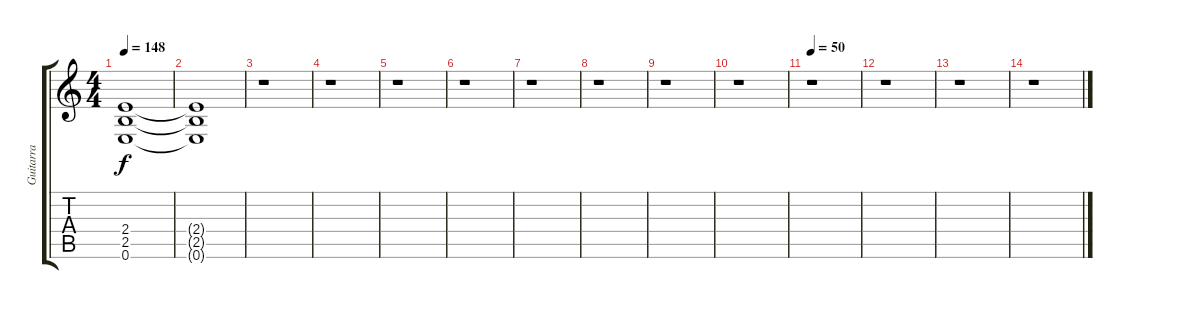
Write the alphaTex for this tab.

\track ("Guitarra" "Guitarra") {instrument distortionguitar}
\staff {score tabs}
\tuning (E4 B3 G3 D3 A2 E2) {hide}
\ts (4 4)
\tempo 148
\clef g2
\ks c
(2.4{t} 2.5{t} 0.6{t}).1{dy f} |
(2.4{t} 2.5{t} 0.6{t}).1 |
r.1 |
r.1 |
r.1 |
r.1 |
r.1 |
r.1 |
r.1 |
r.1 |
\tempo 50
r.1 |
r.1 |
r.1 |
r.1
